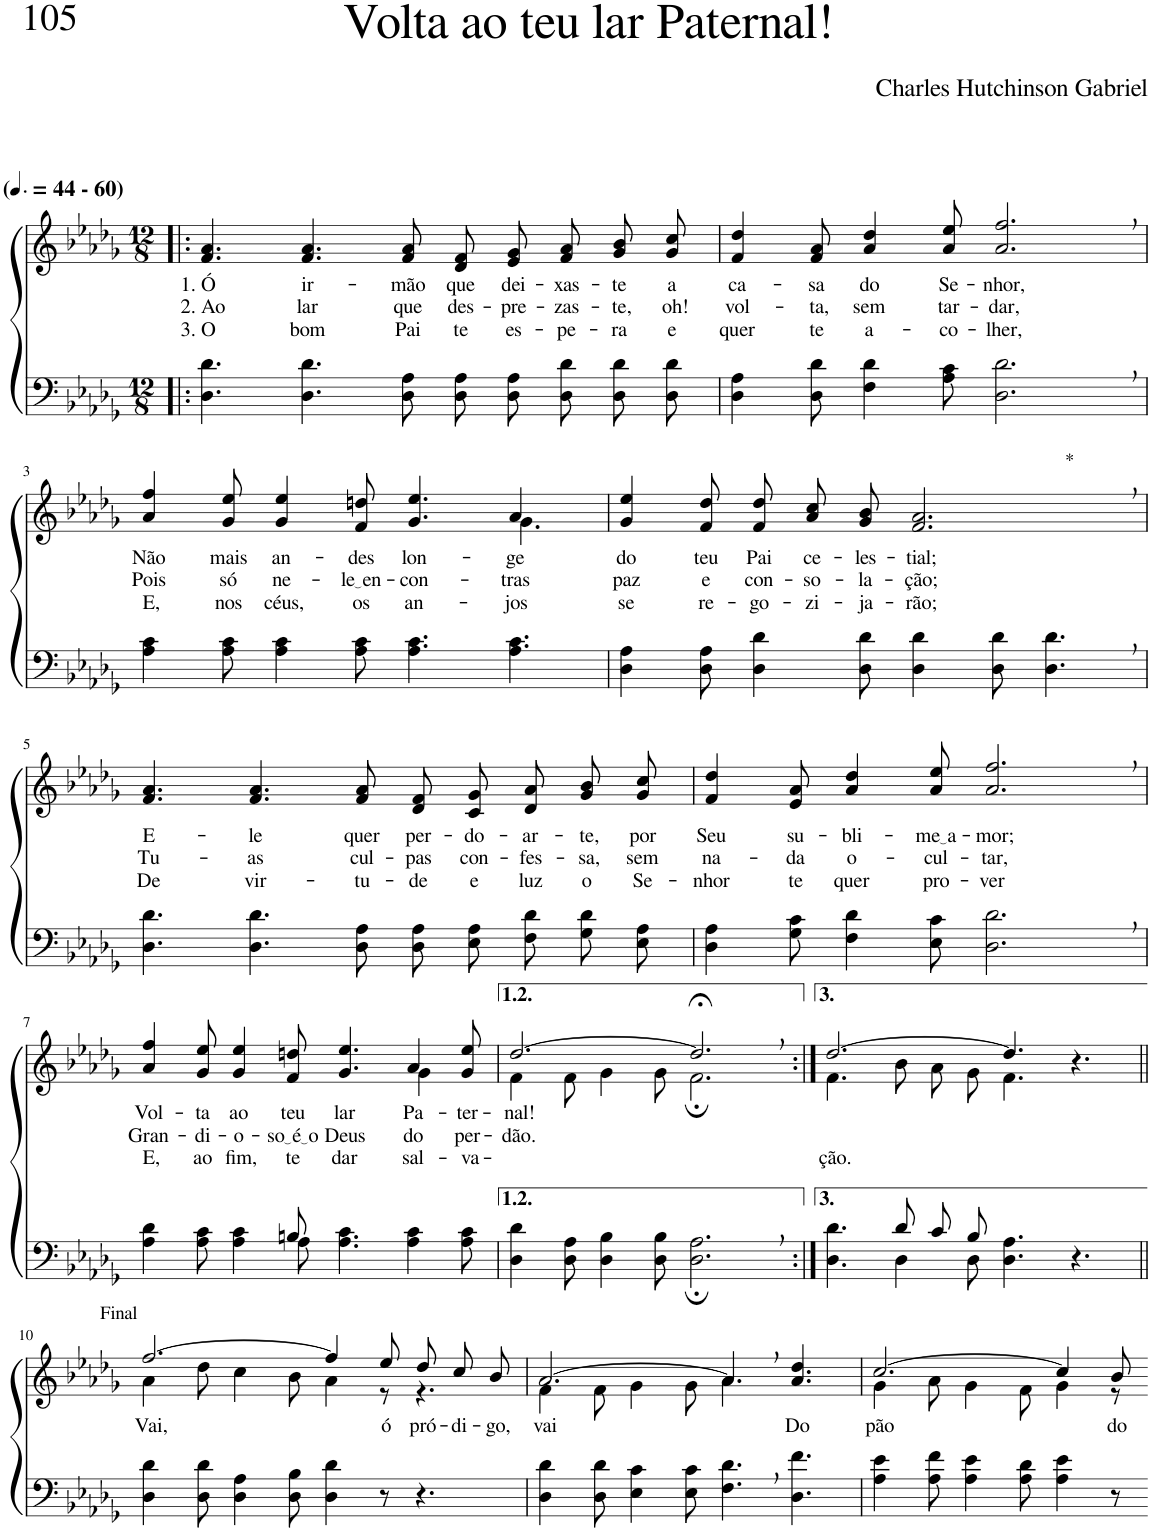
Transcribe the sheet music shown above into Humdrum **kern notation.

**kern	**kern	**text	**text	**text
*part2	*part1	*part1	*part1	*part1
*staff2	*staff1	*staff1	*staff1	*staff1
*I"Parte III e IV	*I"Parte I e II	*	*	*
*clefF4	*clefG2	*	*	*
*Trd2c3	*Trd2c3	*	*	*
*k[b-e-a-d-g-]	*k[b-e-a-d-g-]	*	*	*
*M12/8	*M12/8	*	*	*
*MM66	*MM66	*	*	*
=1!|:	=1!|:	=1!|:	=1!|:	=1!|:
!	!LO:TX:a:B:t=(	!	!	!
!	!LO:TX:a:B:t=- 60)	!	!	!
!	!	!LO:LY:b	!LO:LY:b	!LO:LY:b
4.D-\ 4.d-\	4.f/ 4.a-/	1. Ó	2. Ao	3. O
!	!	!LO:LY:b	!LO:LY:b	!LO:LY:b
4.D-\ 4.d-\	4.f/ 4.a-/	ir-	lar	bom
!	!	!LO:LY:b	!LO:LY:b	!LO:LY:b
8D-\ 8A-\L	8f/ 8a-/L	-mão	que	Pai
!	!	!LO:LY:b	!LO:LY:b	!LO:LY:b
8D-\ 8A-\	8d-/ 8f/	que	des-	te
!	!	!LO:LY:b	!LO:LY:b	!LO:LY:b
8D-\ 8A-\J	8e-/ 8g-/J	dei-	-pre-	es-
!	!	!LO:LY:b	!LO:LY:b	!LO:LY:b
8D-\ 8d-\L	8f/ 8a-/L	-xas-	-zas-	-pe-
!	!	!LO:LY:b	!LO:LY:b	!LO:LY:b
8D-\ 8d-\	8g-/ 8b-/	-te	-te,	-ra
!	!	!LO:LY:b	!LO:LY:b	!LO:LY:b
8D-\ 8d-\J	8g-/ 8cc/J	a	oh!	e
=2	=2	=2	=2	=2
!	!	!LO:LY:b	!LO:LY:b	!LO:LY:b
4D-\ 4A-\	4f/ 4dd-/	ca-	vol-	quer
!	!	!LO:LY:b	!LO:LY:b	!LO:LY:b
8D-\ 8d-\	8f/ 8a-/	-sa	-ta,	te
!	!	!LO:LY:b	!LO:LY:b	!LO:LY:b
4F\ 4d-\	4a-/ 4dd-/	do	sem	a-
!	!	!LO:LY:b	!LO:LY:b	!LO:LY:b
8A-\ 8c\	8a-/ 8ee-/	Se-	tar-	-co-
!	!	!LO:LY:b	!LO:LY:b	!LO:LY:b
2.D-\, 2.d-\,	2.a-/, 2.ff/,	-nhor,	-dar,	-lher,
!!LO:LB:g=z
=3	=3	=3	=3	=3
!	!	!LO:LY:b	!LO:LY:b	!LO:LY:b
*	*^	*	*	*
4A-\ 4c\	4a-/ 4ff/	8ryy	Não	Pois	E,
!	!	!	!LO:LY:b	!LO:LY:b	!LO:LY:b
*	*v	*v	*	*	*
8A-\ 8c\	8g-/ 8ee-/	mais	só	nos
!	!	!LO:LY:b	!LO:LY:b	!LO:LY:b
4A-\ 4c\	4g-/ 4ee-/	an-	ne-	céus,
!	!	!LO:LY:b	!LO:LY:b	!LO:LY:b
8A-\ 8c\	8f/ 8ddn/	-des	le en	os
!	!	!LO:LY:b	!LO:LY:b	!LO:LY:b
4.A-\ 4.c\	4.g-/ 4.ee-/	lon-	-con-	an-
!	!	!LO:LY:b	!LO:LY:b	!LO:LY:b
*	*^	*	*	*
4.A-\ 4.c\	4.g-\	4a-/	-ge	-tras	-jos
.	.	8ryy	.	.	.
=4	=4	=4	=4	=4	=4
!	!	!	!LO:LY:b	!LO:LY:b	!LO:LY:b
*	*v	*v	*	*	*
4D-\ 4A-\	4g-/ 4ee-/	do	paz	se
!	!	!LO:LY:b	!LO:LY:b	!LO:LY:b
8D-\ 8A-\	8f/ 8dd-/	teu	e	re-
!	!	!LO:LY:b	!LO:LY:b	!LO:LY:b
4D-\ 4d-\	8f/ 8dd-/L	Pai	con-	-go-
!	!	!LO:LY:b	!LO:LY:b	!LO:LY:b
.	8a-/ 8cc/	ce-	-so-	-zi-
!	!	!LO:LY:b	!LO:LY:b	!LO:LY:b
8D-\ 8d-\	8g-/ 8b-/J	-les-	-la-	-ja-
!	!LO:TX:a:t=*	!	!	!
!	!	!LO:LY:b	!LO:LY:b	!LO:LY:b
4D-\ 4d-\	2.f/, 2.a-/,	-tial;	-ção;	-rão;
8D-\ 8d-\	.	.	.	.
4.D-\, 4.d-\,	.	.	.	.
!!LO:LB:g=z
=5	=5	=5	=5	=5
!	!	!LO:LY:b	!LO:LY:b	!LO:LY:b
4.D-\ 4.d-\	4.f/ 4.a-/	E-	Tu-	De
!	!	!LO:LY:b	!LO:LY:b	!LO:LY:b
4.D-\ 4.d-\	4.f/ 4.a-/	-le	-as	vir-
!	!	!LO:LY:b	!LO:LY:b	!LO:LY:b
8D-\ 8A-\L	8f/ 8a-/L	quer	cul-	-tu-
!	!	!LO:LY:b	!LO:LY:b	!LO:LY:b
8D-\ 8A-\	8d-/ 8f/	per-	-pas	-de
!	!	!LO:LY:b	!LO:LY:b	!LO:LY:b
8E-\ 8A-\J	8c/ 8g-/J	-do-	con-	e
!	!	!LO:LY:b	!LO:LY:b	!LO:LY:b
8F\ 8d-\L	8d-/ 8a-/L	-ar-	-fes-	luz
!	!	!LO:LY:b	!LO:LY:b	!LO:LY:b
8G-\ 8d-\	8g-/ 8b-/	-te,	-sa,	o
!	!	!LO:LY:b	!LO:LY:b	!LO:LY:b
8E-\ 8A-\J	8g-/ 8cc/J	por	sem	Se-
=6	=6	=6	=6	=6
!	!	!LO:LY:b	!LO:LY:b	!LO:LY:b
4D-\ 4A-\	4f/ 4dd-/	Seu	na-	-nhor
!	!	!LO:LY:b	!LO:LY:b	!LO:LY:b
8G-\ 8c\	8e-/ 8a-/	su-	-da	te
!	!	!LO:LY:b	!LO:LY:b	!LO:LY:b
4F\ 4d-\	4a-/ 4dd-/	-bli-	o-	quer
!	!	!LO:LY:b	!LO:LY:b	!LO:LY:b
8E-\ 8c\	8a-/ 8ee-/	me a	-cul-	pro-
!	!	!LO:LY:b	!LO:LY:b	!LO:LY:b
2.D-\, 2.d-\,	2.a-/, 2.ff/,	-mor;	-tar,	-ver
!!LO:LB:g=z
=7	=7	=7	=7	=7
*^	*	*	*	*
!	!	!	!LO:LY:b	!LO:LY:b	!LO:LY:b
*	*	*^	*	*	*
2ryy	4A-\ 4d-\	4a-/ 4ff/	8ryy	Vol-	Gran-	E,
!	!	!	!	!LO:LY:b	!LO:LY:b	!LO:LY:b
*	*	*v	*v	*	*	*
.	8A-\ 8c\	8g-/ 8ee-/	-ta	-di-	ao
!	!	!	!LO:LY:b	!LO:LY:b	!LO:LY:b
.	4A-\ 4c\	4g-/ 4ee-/	ao	-o-	fim,
8ryy	.	.	.	.	.
!	!	!	!LO:LY:b	!LO:LY:b	!LO:LY:b
8Bn/	8A-\	8f/ 8ddn/	teu	so é o	te
!	!	!	!LO:LY:b	!LO:LY:b	!LO:LY:b
2.ryy	4.A-\ 4.c\	4.g-/ 4.ee-/	lar	Deus	dar
*	*	*^	*	*	*
!	!	!	!	!LO:LY:b	!LO:LY:b	!LO:LY:b
.	4A-\ 4c\	4a-/	4g-\	Pa-	do	sal-
!	!	!	!	!LO:LY:b	!LO:LY:b	!LO:LY:b
.	8A-\ 8c\	8g-/ 8ee-/	8ryy	-ter-	per-	-va-
=8	=8	=8	=8	=8	=8	=8
!	!	!	!	!LO:LY:b	!LO:LY:b	!
*v	*v	*	*	*	*	*
4D-\ 4d-\	[2.dd-/	4f\	-nal!	-dão.	.
8D-\ 8A-\	.	8f\	.	.	.
4D-\ 4B-\	.	4g-\	.	.	.
8D-\ 8B-\	.	8g-\	.	.	.
2.D-\;, 2.A-\;,	2.dd-;<,/]	2.f;\	.	.	.
=9:|!	=9:|!	=9:|!	=9:|!	=9:|!	=9:|!
*^	*	*	*	*	*
!	!	!	!	!	!	!LO:LY:b
4.ryy	4.D-\ 4.d-\	[2.dd-/	4.f\	.	.	-ção.
8d-/L	4D-\	.	8b-\L	.	.	.
8c/	.	.	8a-\	.	.	.
8B-/J	8D-\	.	8g-\J	.	.	.
4.D-\ 4.A-\	2.ryy	4.dd-/]	4.f\	.	.	.
4.r	.	4.r	4.ryy	.	.	.
*v	*v	*	*	*	*	*
!!LO:LB:g=z	!!
=10||	=10||	=10||	=10||	=10||	=10||
!	!LO:TX:a:t=Final	!	!	!	!
!	!	!	!LO:LY:b	!	!
4D-\ 4d-\	[2.ff/	4a-\	Vai,	.	.
8D-\ 8d-\	.	8dd-\	.	.	.
4D-\ 4A-\	.	4cc\	.	.	.
8D-\ 8B-\	.	8b-\	.	.	.
4D-\ 4d-\	4ff/]	4a-\	.	.	.
!	!	!	!LO:LY:b	!	!
8r	8ee-/	8r	ó	.	.
!	!	!	!LO:LY:b	!	!
4.r	8dd-/L	4.r	pró-	.	.
!	!	!	!LO:LY:b	!	!
.	8cc/	.	-di-	.	.
!	!	!	!LO:LY:b	!	!
.	8b-/J	.	-go,	.	.
=11	=11	=11	=11	=11	=11
!	!	!	!LO:LY:b	!	!
4D-\ 4d-\	[2.a-/	4f\	vai	.	.
8D-\ 8d-\	.	8f\	.	.	.
4E-\ 4c\	.	4g-\	.	.	.
8E-\ 8c\	.	8g-\	.	.	.
4.F\, 4.d-\,	4.a-,/]	4.a-\	.	.	.
!	!	!	!LO:LY:b	!	!
4.D-\ 4.f\	4.ryy	4.a-/ 4.dd-/	Do	.	.
=12	=12	=12	=12	=12	=12
!	!	!	!LO:LY:b	!	!
4A-\ 4e-\	[2.cc/	4g-\	pão	.	.
8A-\ 8f\	.	8a-\	.	.	.
4A-\ 4e-\	.	4g-\	.	.	.
8A-\ 8d-\	.	8f\	.	.	.
4A-\ 4e-\	4cc/]	4g-\	.	.	.
!	!	!	!LO:LY:b	!	!
8r	8b-/	8r	do	.	.
*	*v	*v	*	*	*
=-	=-	=-	=-	=-
*-	*-	*-	*-	*-
